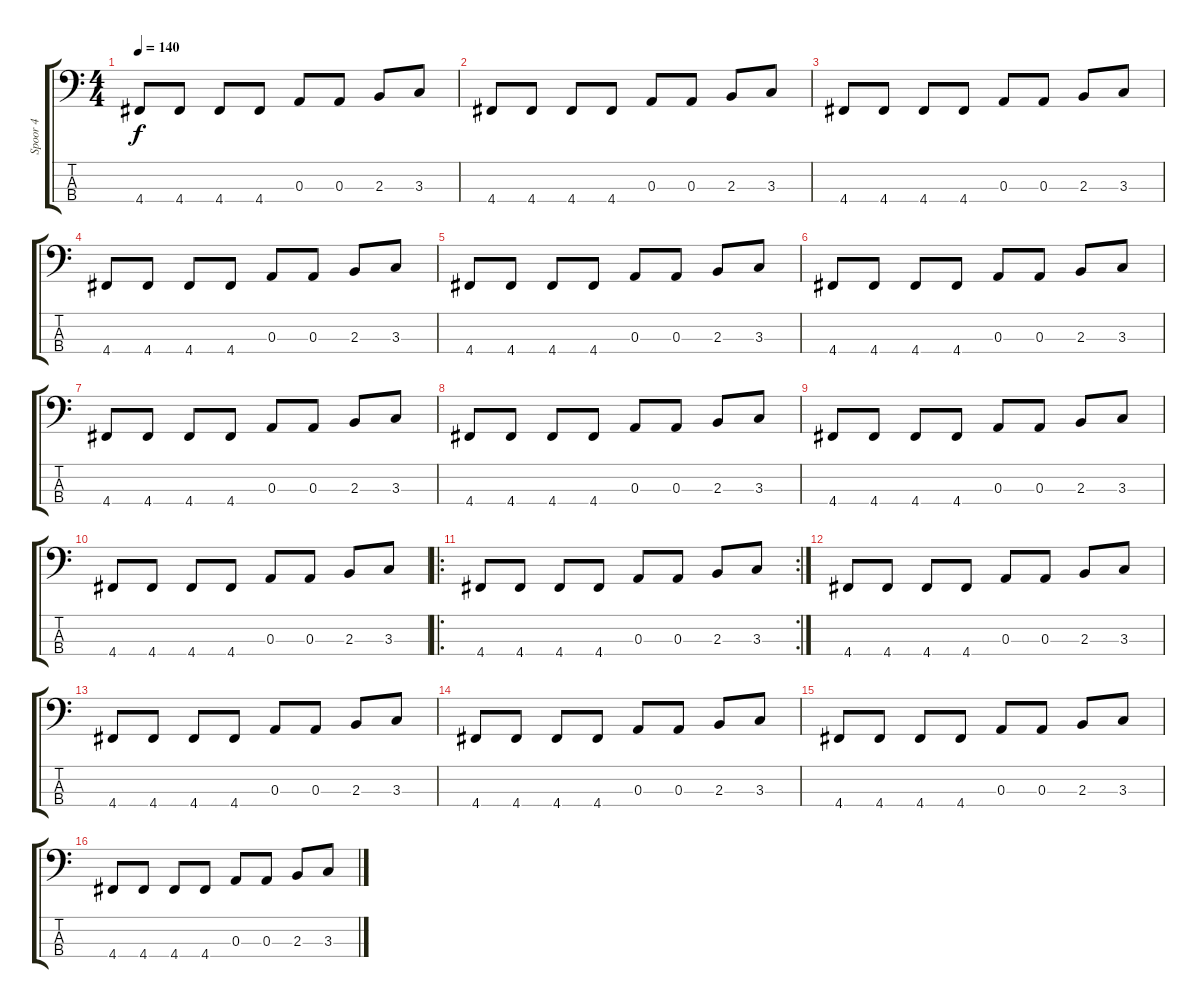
\track ("Spoor 4" "Spoor 4") {instrument electricbassfinger}
\staff {score tabs}
\tuning (G2 D2 A1 D1) {hide}
\ts (4 4)
\tempo 140
\clef f4
\ks c
4.4.8{dy f} 4.4.8 4.4.8 4.4.8 0.3.8 0.3.8 2.3.8 3.3.8 |
4.4.8 4.4.8 4.4.8 4.4.8 0.3.8 0.3.8 2.3.8 3.3.8 |
4.4.8 4.4.8 4.4.8 4.4.8 0.3.8 0.3.8 2.3.8 3.3.8 |
4.4.8 4.4.8 4.4.8 4.4.8 0.3.8 0.3.8 2.3.8 3.3.8 |
4.4.8 4.4.8 4.4.8 4.4.8 0.3.8 0.3.8 2.3.8 3.3.8 |
4.4.8 4.4.8 4.4.8 4.4.8 0.3.8 0.3.8 2.3.8 3.3.8 |
4.4.8 4.4.8 4.4.8 4.4.8 0.3.8 0.3.8 2.3.8 3.3.8 |
4.4.8 4.4.8 4.4.8 4.4.8 0.3.8 0.3.8 2.3.8 3.3.8 |
4.4.8 4.4.8 4.4.8 4.4.8 0.3.8 0.3.8 2.3.8 3.3.8 |
4.4.8 4.4.8 4.4.8 4.4.8 0.3.8 0.3.8 2.3.8 3.3.8 |
\ro
\rc 2
4.4.8 4.4.8 4.4.8 4.4.8 0.3.8 0.3.8 2.3.8 3.3.8 |
4.4.8 4.4.8 4.4.8 4.4.8 0.3.8 0.3.8 2.3.8 3.3.8 |
4.4.8 4.4.8 4.4.8 4.4.8 0.3.8 0.3.8 2.3.8 3.3.8 |
4.4.8 4.4.8 4.4.8 4.4.8 0.3.8 0.3.8 2.3.8 3.3.8 |
4.4.8 4.4.8 4.4.8 4.4.8 0.3.8 0.3.8 2.3.8 3.3.8 |
4.4.8 4.4.8 4.4.8 4.4.8 0.3.8 0.3.8 2.3.8 3.3.8
